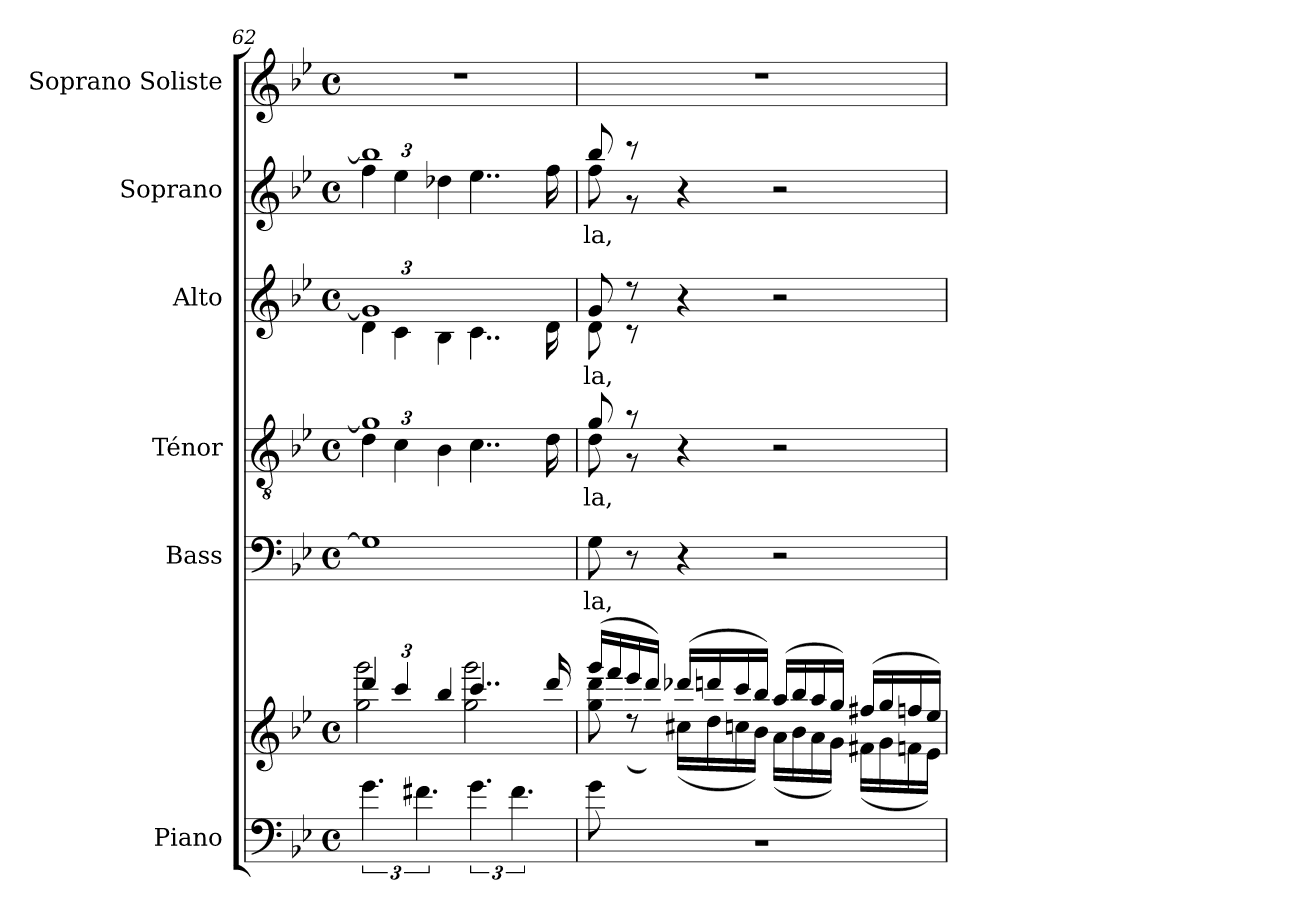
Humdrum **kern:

**kern	**kern	**kern	**text	**kern	**text	**kern	**text	**kern	**text	**kern
*part6	*part6	*part5	*part5	*part4	*part4	*part3	*part3	*part2	*part2	*part1
*staff7	*staff6	*staff5	*staff5	*staff4	*staff4	*staff3	*staff3	*staff2	*staff2	*staff1
*I"Piano	*	*I"Bass	*	*I"Ténor	*	*I"Alto	*	*I"Soprano	*	*I"Soprano Soliste
*I'Pno.	*	*I'B.	*	*I'T.	*	*I'A.	*	*I'S.	*	*
*clefF4	*clefG2	*clefF4	*	*clefGv2	*	*clefG2	*	*clefG2	*	*clefG2
*	*	*	*	*	*	*	*	*ITrd2c3	*	*
*k[b-e-]	*k[b-e-]	*k[b-e-]	*	*k[b-e-]	*	*k[b-e-]	*	*k[f#]	*	*k[b-e-]
*M4/4	*M4/4	*M4/4	*	*M4/4	*	*M4/4	*	*M4/4	*	*M4/4
*met(c)	*met(c)	*met(c)	*	*met(c)	*	*met(c)	*	*met(c)	*	*met(c)
=62	=62	=62	=62	=62	=62	=62	=62	=62	=62	=62
*	*	*	*	*^	*	*^	*	*^	*	*
*	*Xbrackettup	*	*	*	*Xbrackettup	*	*	*Xbrackettup	*	*	*Xbrackettup	*	*
*	*^	*	*	*	*	*	*	*	*	*	*	*	*
6.g\	6ddd/	2gg\ 2ggg\	1G]	.	1g]	6d\	-	1g]	6d\	-	1ggi]	6ddi\	-	1r
.	6ccc/	.	.	.	.	6c\	-	.	6c\	-	.	6cci\	-	.
6.f#X\	.	.	.	.	.	.	.	.	.	.	.	.	.	.
.	6bb-/	.	.	.	.	6B-\	-	.	6B-\	-	.	6b-Xi\	-	.
6.g\	4..ccc/	2gg\ 2ggg\	.	.	.	4..c\	-	.	4..c\	-	.	4..cci\	-	.
6.f#\	.	.	.	.	.	.	.	.	.	.	.	.	.	.
.	16ddd/	.	.	.	.	16d\	-	.	16d\	-	.	16ddi\	-	.
!!LO:LB:g=z
=63	=63	=63	=63	=63	=63	=63	=63	=63	=63	=63	=63	=63	=63	=63
*^	*	*^	*	*	*	*	*	*	*	*	*	*	*	*
8g\L	1r	(16ggg/LL	8ryy	8gg\ 8ddd\	8G\	-la,	8g/	8d\	la,	8g/	8d\	la,	8ggi/	8ddi\	la,	1r
.	.	16fff/	.	.	.	.	.	.	.	.	.	.	.	.	.	.
2..ryy	.	16eee-/	(16ee-\L	8rdd	8r	.	8r	8r	.	8r	8r	.	8r	8r	.	.
.	.	16ddd/JJ)	16dd\JJ)	.	.	.	.	.	.	.	.	.	.	.	.	.
.	.	(16ddd-X/LL	(16cc#X\LL	2.ryy	4r	.	4r	4ryy	.	4r	4ryy	.	4r	4ryy	.	.
.	.	16dddn/	16dd\	.	.	.	.	.	.	.	.	.	.	.	.	.
.	.	16ccc/	16ccn\	.	.	.	.	.	.	.	.	.	.	.	.	.
.	.	16bb-/JJ)	16b-\JJ)	.	.	.	.	.	.	.	.	.	.	.	.	.
.	.	(16aa/LL	(16a\LL	.	2r	.	2r	2ryy	.	2r	2ryy	.	2r	2ryy	.	.
.	.	16bb-/	16b-\	.	.	.	.	.	.	.	.	.	.	.	.	.
.	.	16aa/	16a\	.	.	.	.	.	.	.	.	.	.	.	.	.
.	.	16gg/JJ)	16g\JJ)	.	.	.	.	.	.	.	.	.	.	.	.	.
.	.	(16ff#X/LL	(16f#X\LL	.	.	.	.	.	.	.	.	.	.	.	.	.
.	.	16gg/	16g\	.	.	.	.	.	.	.	.	.	.	.	.	.
.	.	16ffn/	16fn\	.	.	.	.	.	.	.	.	.	.	.	.	.
.	.	16ee-/JJ)	16e-\JJ)	.	.	.	.	.	.	.	.	.	.	.	.	.
*v	*v	*	*	*	*	*	*v	*v	*	*v	*v	*	*v	*v	*	*
*	*v	*v	*v	*	*	*	*	*	*	*	*	*
=	=	=	=	=	=	=	=	=	=	=
*-	*-	*-	*-	*-	*-	*-	*-	*-	*-	*-
